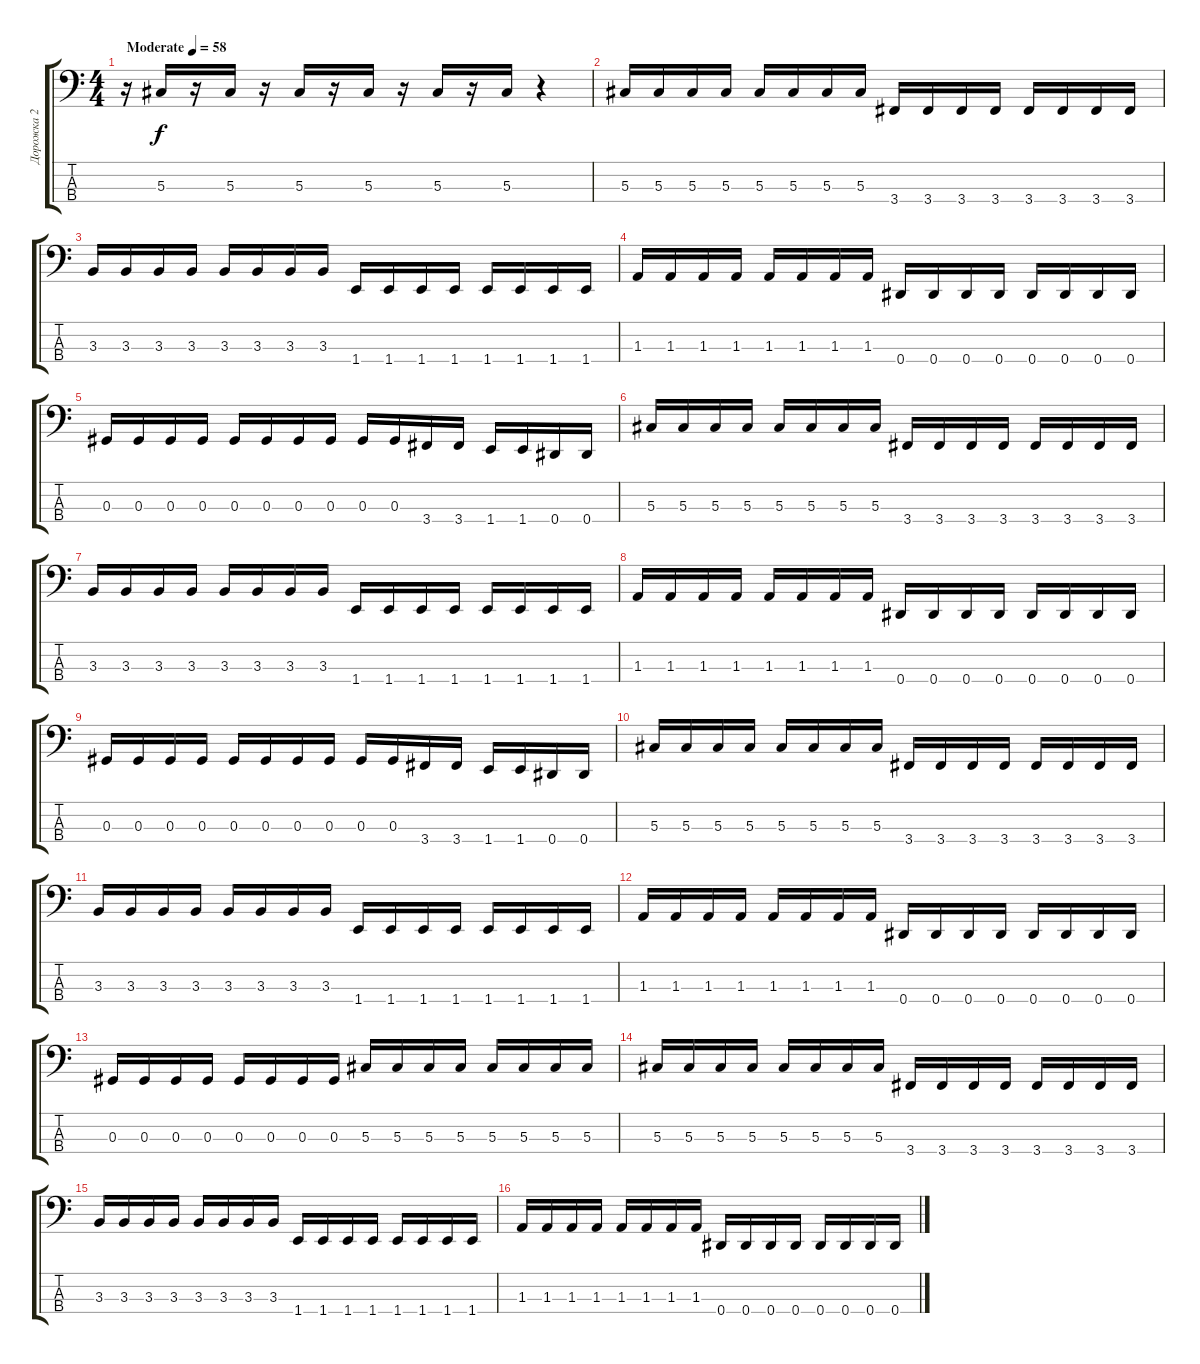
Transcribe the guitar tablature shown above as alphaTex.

\track ("Дорожка 2" "Дорожка 2") {instrument electricbassfinger}
\staff {score tabs}
\tuning (Gb2 Db2 Ab1 Eb1) {hide}
\ts (4 4)
\tempo (58 "Moderate")
\clef f4
\ks c
r.16{dy f instrument electricbassfinger} 5.3.16 r.16 5.3.16 r.16 5.3.16 r.16 5.3.16 r.16 5.3.16 r.16 5.3.16 r.4 |
5.3.16 5.3.16 5.3.16 5.3.16 5.3.16 5.3.16 5.3.16 5.3.16 3.4.16 3.4.16 3.4.16 3.4.16 3.4.16 3.4.16 3.4.16 3.4.16 |
3.3.16 3.3.16 3.3.16 3.3.16 3.3.16 3.3.16 3.3.16 3.3.16 1.4.16 1.4.16 1.4.16 1.4.16 1.4.16 1.4.16 1.4.16 1.4.16 |
1.3.16 1.3.16 1.3.16 1.3.16 1.3.16 1.3.16 1.3.16 1.3.16 0.4.16 0.4.16 0.4.16 0.4.16 0.4.16 0.4.16 0.4.16 0.4.16 |
0.3.16 0.3.16 0.3.16 0.3.16 0.3.16 0.3.16 0.3.16 0.3.16 0.3.16 0.3.16 3.4.16 3.4.16 1.4.16 1.4.16 0.4.16 0.4.16 |
5.3.16 5.3.16 5.3.16 5.3.16 5.3.16 5.3.16 5.3.16 5.3.16 3.4.16 3.4.16 3.4.16 3.4.16 3.4.16 3.4.16 3.4.16 3.4.16 |
3.3.16 3.3.16 3.3.16 3.3.16 3.3.16 3.3.16 3.3.16 3.3.16 1.4.16 1.4.16 1.4.16 1.4.16 1.4.16 1.4.16 1.4.16 1.4.16 |
1.3.16 1.3.16 1.3.16 1.3.16 1.3.16 1.3.16 1.3.16 1.3.16 0.4.16 0.4.16 0.4.16 0.4.16 0.4.16 0.4.16 0.4.16 0.4.16 |
0.3.16 0.3.16 0.3.16 0.3.16 0.3.16 0.3.16 0.3.16 0.3.16 0.3.16 0.3.16 3.4.16 3.4.16 1.4.16 1.4.16 0.4.16 0.4.16 |
5.3.16 5.3.16 5.3.16 5.3.16 5.3.16 5.3.16 5.3.16 5.3.16 3.4.16 3.4.16 3.4.16 3.4.16 3.4.16 3.4.16 3.4.16 3.4.16 |
3.3.16 3.3.16 3.3.16 3.3.16 3.3.16 3.3.16 3.3.16 3.3.16 1.4.16 1.4.16 1.4.16 1.4.16 1.4.16 1.4.16 1.4.16 1.4.16 |
1.3.16 1.3.16 1.3.16 1.3.16 1.3.16 1.3.16 1.3.16 1.3.16 0.4.16 0.4.16 0.4.16 0.4.16 0.4.16 0.4.16 0.4.16 0.4.16 |
0.3.16 0.3.16 0.3.16 0.3.16 0.3.16 0.3.16 0.3.16 0.3.16 5.3.16 5.3.16 5.3.16 5.3.16 5.3.16 5.3.16 5.3.16 5.3.16 |
5.3.16 5.3.16 5.3.16 5.3.16 5.3.16 5.3.16 5.3.16 5.3.16 3.4.16 3.4.16 3.4.16 3.4.16 3.4.16 3.4.16 3.4.16 3.4.16 |
3.3.16 3.3.16 3.3.16 3.3.16 3.3.16 3.3.16 3.3.16 3.3.16 1.4.16 1.4.16 1.4.16 1.4.16 1.4.16 1.4.16 1.4.16 1.4.16 |
1.3.16 1.3.16 1.3.16 1.3.16 1.3.16 1.3.16 1.3.16 1.3.16 0.4.16 0.4.16 0.4.16 0.4.16 0.4.16 0.4.16 0.4.16 0.4.16
